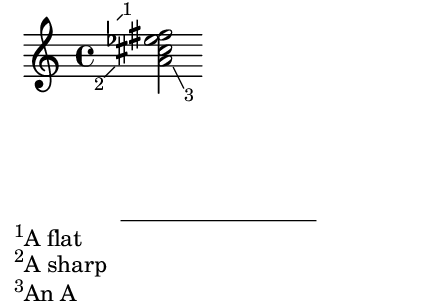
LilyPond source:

%% Generated by lilypond-book.py
%% Options: [exampleindent=10.16\mm,indent=0\mm,line-width=160\mm,papersize=a8landscape,quote]
\include "lilypond-book-preamble.ly"


% ****************************************************************
% Start cut-&-pastable-section
% ****************************************************************



\paper {
  #(set-paper-size "a8landscape")
  indent = 0\mm
  line-width = 160\mm
  % offset the left padding, also add 1mm as lilypond creates cropped
  % images with a little space on the right
  line-width = #(- line-width (* mm  3.000000) (* mm 1))
  line-width = 160\mm - 2.0 * 10.16\mm
  % offset the left padding, also add 1mm as lilypond creates cropped
  % images with a little space on the right
  line-width = #(- line-width (* mm  3.000000) (* mm 1))
}

\layout {
  
}





% ****************************************************************
% ly snippet:
% ****************************************************************
\sourcefileline 1475
\book {
  \header { tagline = ##f }
  \relative c'' {
    < \footnote #'(1 . -2) "An A" a
      \single \footnote #'(-1 . -1) "A sharp" Accidental
      cis
      \single \footnote #'(0.5 . 0.5) "A flat" Accidental
      ees fis
    >2
  }
}



% ****************************************************************
% end ly snippet
% ****************************************************************
